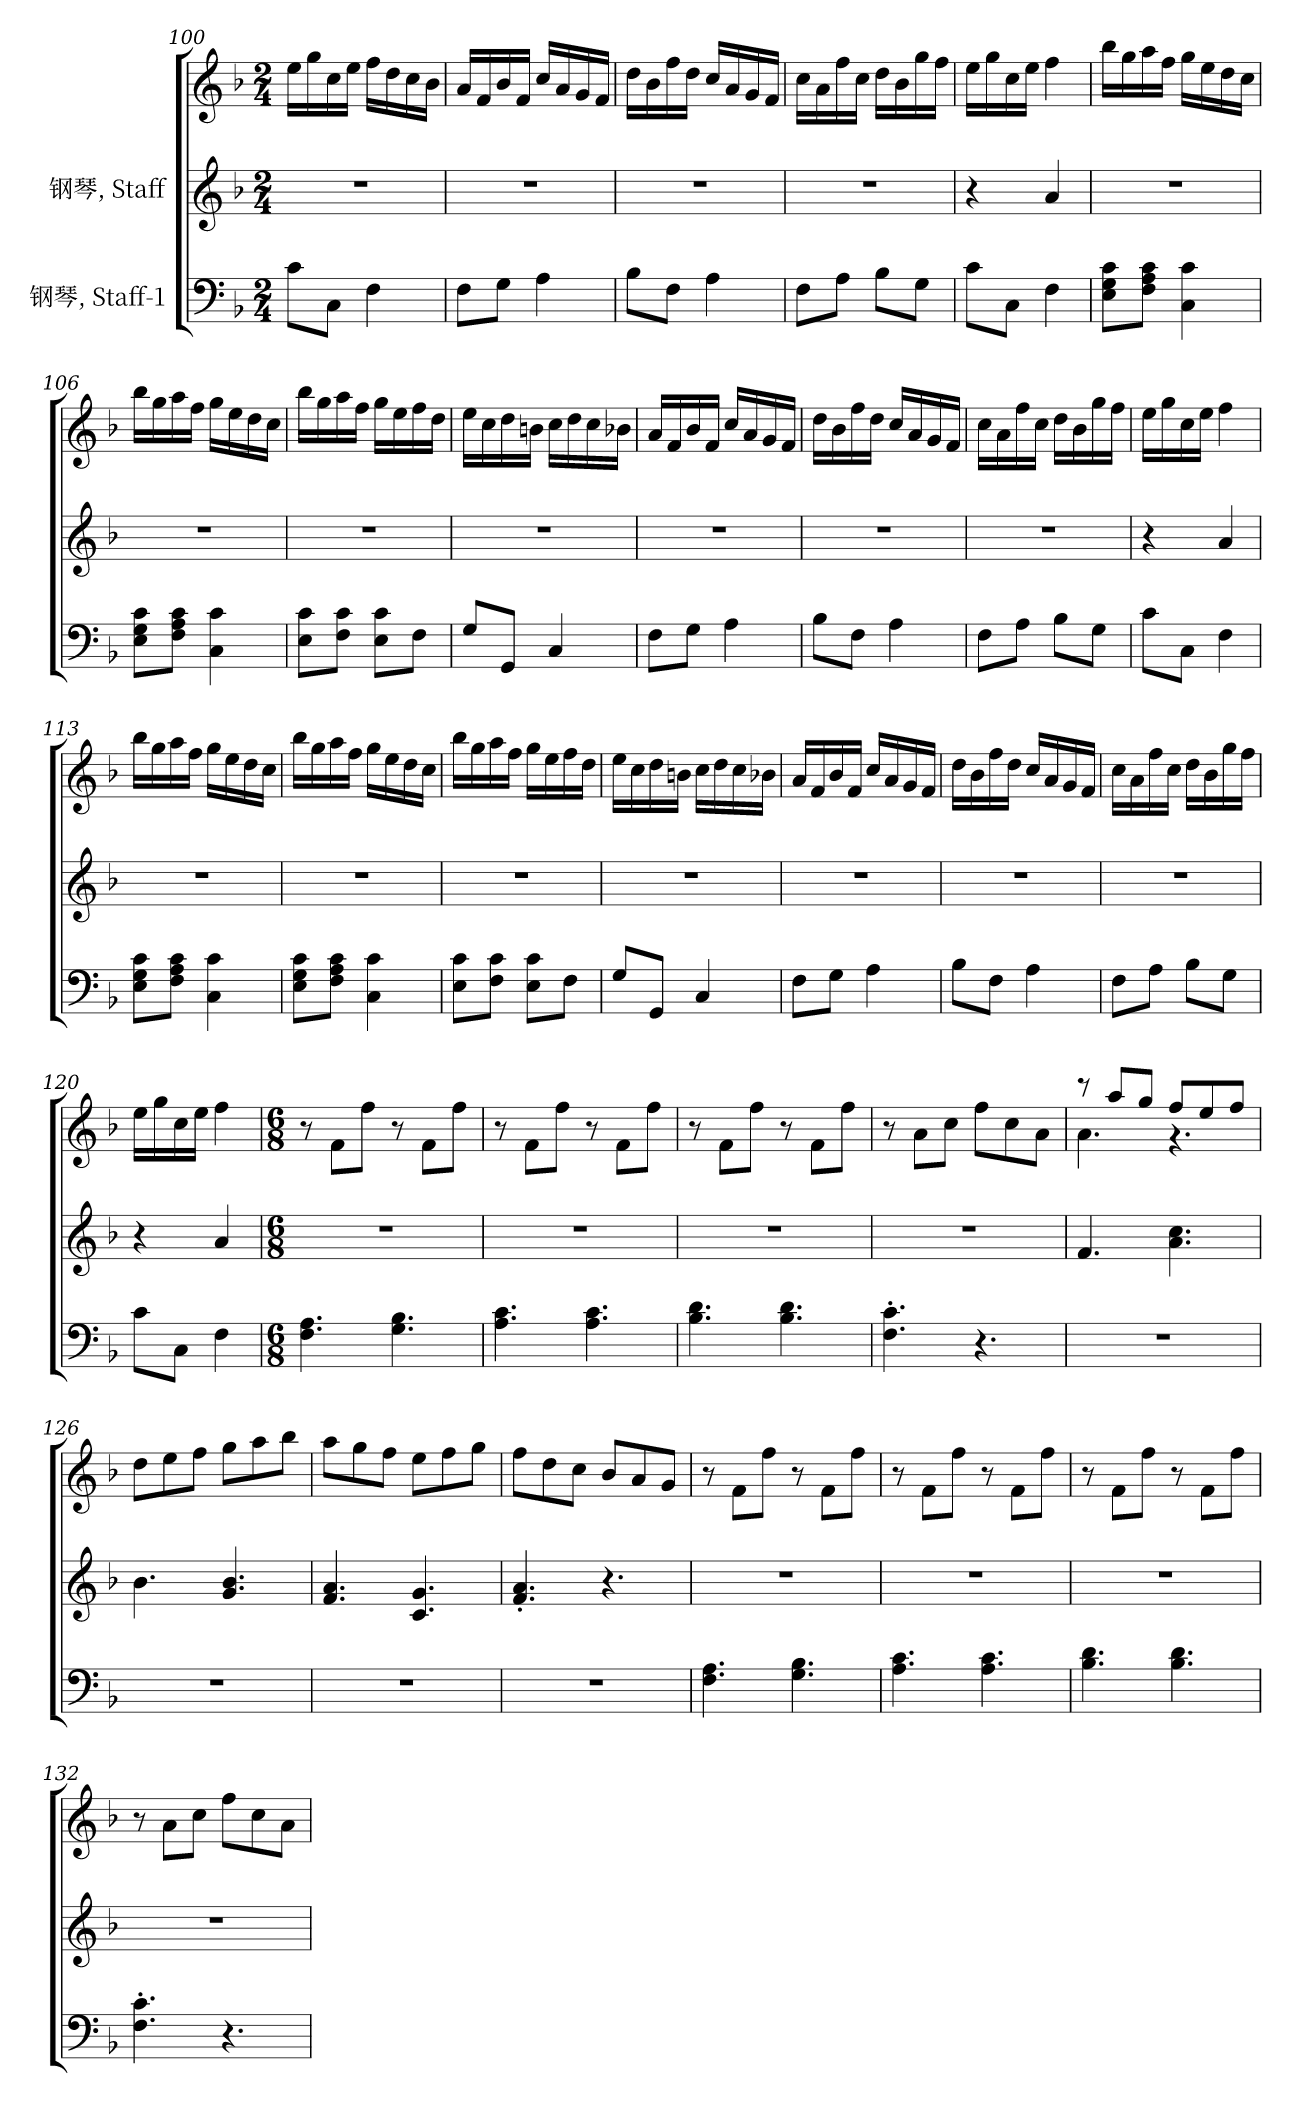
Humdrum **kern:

**kern	**kern	**kern
*part2	*part1	*part1
*staff3	*staff2	*staff1
*I"钢琴, Staff-1	*I"钢琴, Staff	*
*clefF4	*clefG2	*clefG2
*k[b-]	*k[b-]	*k[b-]
*M2/4	*M2/4	*M2/4
=100	=100	=100
8c\L	2r	16ee\LL
.	.	16gg\
8C\J	.	16cc\
.	.	16ee\JJ
4F\	.	16ff\LL
.	.	16dd\
.	.	16cc\
.	.	16b-\JJ
=101	=101	=101
8F\L	2r	16a/LL
.	.	16f/
8G\J	.	16b-/
.	.	16f/JJ
4A\	.	16cc/LL
.	.	16a/
.	.	16g/
.	.	16f/JJ
=102	=102	=102
8B-\L	2r	16dd\LL
.	.	16b-\
8F\J	.	16ff\
.	.	16dd\JJ
4A\	.	16cc/LL
.	.	16a/
.	.	16g/
.	.	16f/JJ
=103	=103	=103
8F\L	2r	16cc\LL
.	.	16a\
8A\J	.	16ff\
.	.	16cc\JJ
8B-\L	.	16dd\LL
.	.	16b-\
8G\J	.	16gg\
.	.	16ff\JJ
!!LO:LB:g=z
=104	=104	=104
8c\L	4r	16ee\LL
.	.	16gg\
8C\J	.	16cc\
.	.	16ee\JJ
4F\	4a/	4ff\
=105	=105	=105
8E\ 8G\ 8c\L	2r	16bb-\LL
.	.	16gg\
8F\ 8A\ 8c\J	.	16aa\
.	.	16ff\JJ
4C\ 4c\	.	16gg\LL
.	.	16ee\
.	.	16dd\
.	.	16cc\JJ
=106	=106	=106
8E\ 8G\ 8c\L	2r	16bb-\LL
.	.	16gg\
8F\ 8A\ 8c\J	.	16aa\
.	.	16ff\JJ
4C\ 4c\	.	16gg\LL
.	.	16ee\
.	.	16dd\
.	.	16cc\JJ
=107	=107	=107
8E\ 8c\L	2r	16bb-\LL
.	.	16gg\
8F\ 8c\J	.	16aa\
.	.	16ff\JJ
8E\ 8c\L	.	16gg\LL
.	.	16ee\
8F\J	.	16ff\
.	.	16dd\JJ
=108	=108	=108
8G/L	2r	16ee\LL
.	.	16cc\
8GG/J	.	16dd\
.	.	16bn\JJ
4C/	.	16cc\LL
.	.	16dd\
.	.	16cc\
.	.	16b-X\JJ
!!LO:LB:g=z
=109	=109	=109
8F\L	2r	16a/LL
.	.	16f/
8G\J	.	16b-/
.	.	16f/JJ
4A\	.	16cc/LL
.	.	16a/
.	.	16g/
.	.	16f/JJ
=110	=110	=110
8B-\L	2r	16dd\LL
.	.	16b-\
8F\J	.	16ff\
.	.	16dd\JJ
4A\	.	16cc/LL
.	.	16a/
.	.	16g/
.	.	16f/JJ
=111	=111	=111
8F\L	2r	16cc\LL
.	.	16a\
8A\J	.	16ff\
.	.	16cc\JJ
8B-\L	.	16dd\LL
.	.	16b-\
8G\J	.	16gg\
.	.	16ff\JJ
=112	=112	=112
8c\L	4r	16ee\LL
.	.	16gg\
8C\J	.	16cc\
.	.	16ee\JJ
4F\	4a/	4ff\
=113	=113	=113
8E\ 8G\ 8c\L	2r	16bb-\LL
.	.	16gg\
8F\ 8A\ 8c\J	.	16aa\
.	.	16ff\JJ
4C\ 4c\	.	16gg\LL
.	.	16ee\
.	.	16dd\
.	.	16cc\JJ
!!LO:LB:g=z
=114	=114	=114
8E\ 8G\ 8c\L	2r	16bb-\LL
.	.	16gg\
8F\ 8A\ 8c\J	.	16aa\
.	.	16ff\JJ
4C\ 4c\	.	16gg\LL
.	.	16ee\
.	.	16dd\
.	.	16cc\JJ
=115	=115	=115
8E\ 8c\L	2r	16bb-\LL
.	.	16gg\
8F\ 8c\J	.	16aa\
.	.	16ff\JJ
8E\ 8c\L	.	16gg\LL
.	.	16ee\
8F\J	.	16ff\
.	.	16dd\JJ
=116	=116	=116
8G/L	2r	16ee\LL
.	.	16cc\
8GG/J	.	16dd\
.	.	16bn\JJ
4C/	.	16cc\LL
.	.	16dd\
.	.	16cc\
.	.	16b-X\JJ
=117	=117	=117
8F\L	2r	16a/LL
.	.	16f/
8G\J	.	16b-/
.	.	16f/JJ
4A\	.	16cc/LL
.	.	16a/
.	.	16g/
.	.	16f/JJ
!!LO:PB:g=z
=118	=118	=118
8B-\L	2r	16dd\LL
.	.	16b-\
8F\J	.	16ff\
.	.	16dd\JJ
4A\	.	16cc/LL
.	.	16a/
.	.	16g/
.	.	16f/JJ
=119	=119	=119
8F\L	2r	16cc\LL
.	.	16a\
8A\J	.	16ff\
.	.	16cc\JJ
8B-\L	.	16dd\LL
.	.	16b-\
8G\J	.	16gg\
.	.	16ff\JJ
=120	=120	=120
8c\L	4r	16ee\LL
.	.	16gg\
8C\J	.	16cc\
.	.	16ee\JJ
4F\	4a/	4ff\
=121	=121	=121
*M6/8	*M6/8	*M6/8
*	*	*MM160
4.F\ 4.A\	2.r	8r
.	.	8f\L
.	.	8ff\J
4.G\ 4.B-\	.	8r
.	.	8f\L
.	.	8ff\J
=122	=122	=122
4.A\ 4.c\	2.r	8r
.	.	8f\L
.	.	8ff\J
4.A\ 4.c\	.	8r
.	.	8f\L
.	.	8ff\J
=123	=123	=123
4.B-\ 4.d\	2.r	8r
.	.	8f\L
.	.	8ff\J
4.B-\ 4.d\	.	8r
.	.	8f\L
.	.	8ff\J
!!LO:LB:g=z
=124	=124	=124
4.F\' 4.c\'	2.r	8r
.	.	8a\L
.	.	8cc\J
4.r	.	8ff\L
.	.	8cc\
.	.	8a\J
=125	=125	=125
*	*	*^
2.r	4.f/	8r	4.a\
.	.	8aa/L	.
.	.	8gg/J	.
.	4.a\ 4.cc\	8ff/L	4.r
.	.	8ee/	.
.	.	8ff/J	.
*	*	*v	*v
=126	=126	=126
2.r	4.b-\	8dd\L
.	.	8ee\
.	.	8ff\J
.	4.g/ 4.b-/	8gg\L
.	.	8aa\
.	.	8bb-\J
=127	=127	=127
2.r	4.f/ 4.a/	8aa\L
.	.	8gg\
.	.	8ff\J
.	4.c/ 4.g/	8ee\L
.	.	8ff\
.	.	8gg\J
=128	=128	=128
2.r	4.f/' 4.a/'	8ff\L
.	.	8dd\
.	.	8cc\J
.	4.r	8b-/L
.	.	8a/
.	.	8g/J
=129	=129	=129
4.F\ 4.A\	2.r	8r
.	.	8f\L
.	.	8ff\J
4.G\ 4.B-\	.	8r
.	.	8f\L
.	.	8ff\J
!!LO:LB:g=z
=130	=130	=130
4.A\ 4.c\	2.r	8r
.	.	8f\L
.	.	8ff\J
4.A\ 4.c\	.	8r
.	.	8f\L
.	.	8ff\J
=131	=131	=131
4.B-\ 4.d\	2.r	8r
.	.	8f\L
.	.	8ff\J
4.B-\ 4.d\	.	8r
.	.	8f\L
.	.	8ff\J
=132	=132	=132
4.F\' 4.c\'	2.r	8r
.	.	8a\L
.	.	8cc\J
4.r	.	8ff\L
.	.	8cc\
.	.	8a\J
=	=	=
*-	*-	*-
